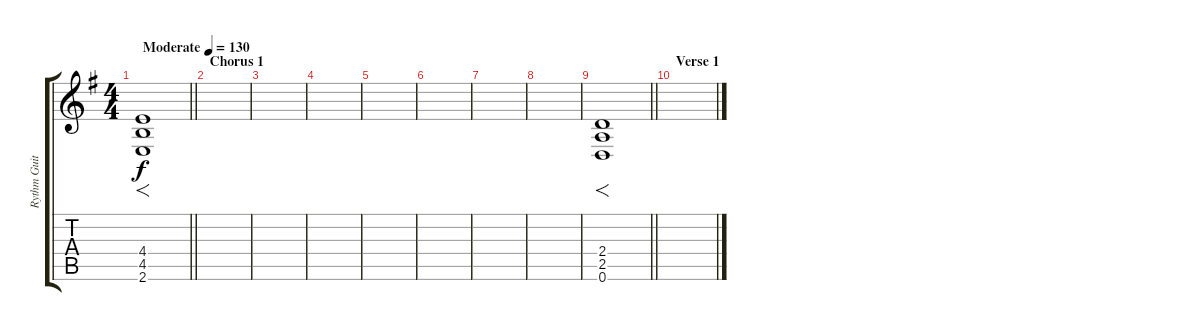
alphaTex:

\track ("Rythm Guitar 2" "Rythm Guit") {instrument distortionguitar}
\staff {score tabs}
\tuning (D4 A3 F3 C3 G2 D2) {hide}
\ts (4 4)
\tempo (130 "Moderate")
\clef g2
\barLineRight lightlight
\ks eminor
(4.4 4.5 2.6).1{f dy f instrument distortionguitar} |
\section ("" "Chorus 1")
|
|
|
|
|
|
|
\barLineRight lightlight
(2.4 2.5 0.6).1{f} |
\section ("" "Verse 1")
